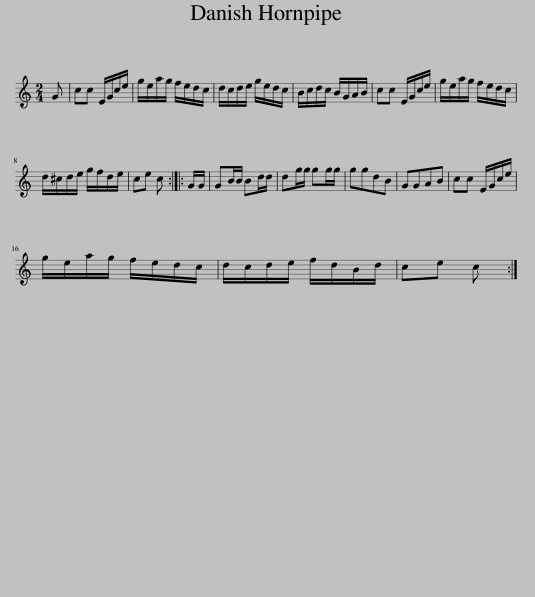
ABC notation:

X:1
L:1/8
M:2/4
I:linebreak $
K:C
V:1 treble
V:1
 G | cc E/G/c/e/ | g/e/a/g/ f/e/d/c/ | d/c/d/e/ g/e/d/c/ | B/c/d/c/ B/G/A/B/ | %5
 cc E/G/c/e/ | g/e/a/g/ f/e/d/c/ |$ d/^c/d/e/ g/f/d/e/ | ce c :: G/G/ | %10
 GB/B/ Bd/d/ | dg/g/ gg/g/ | ggdB | GGAB | cc E/G/c/e/ |$ %15
 g/e/a/g/ f/e/d/c/ | d/c/d/e/ f/d/B/d/ | ce c :| %18
